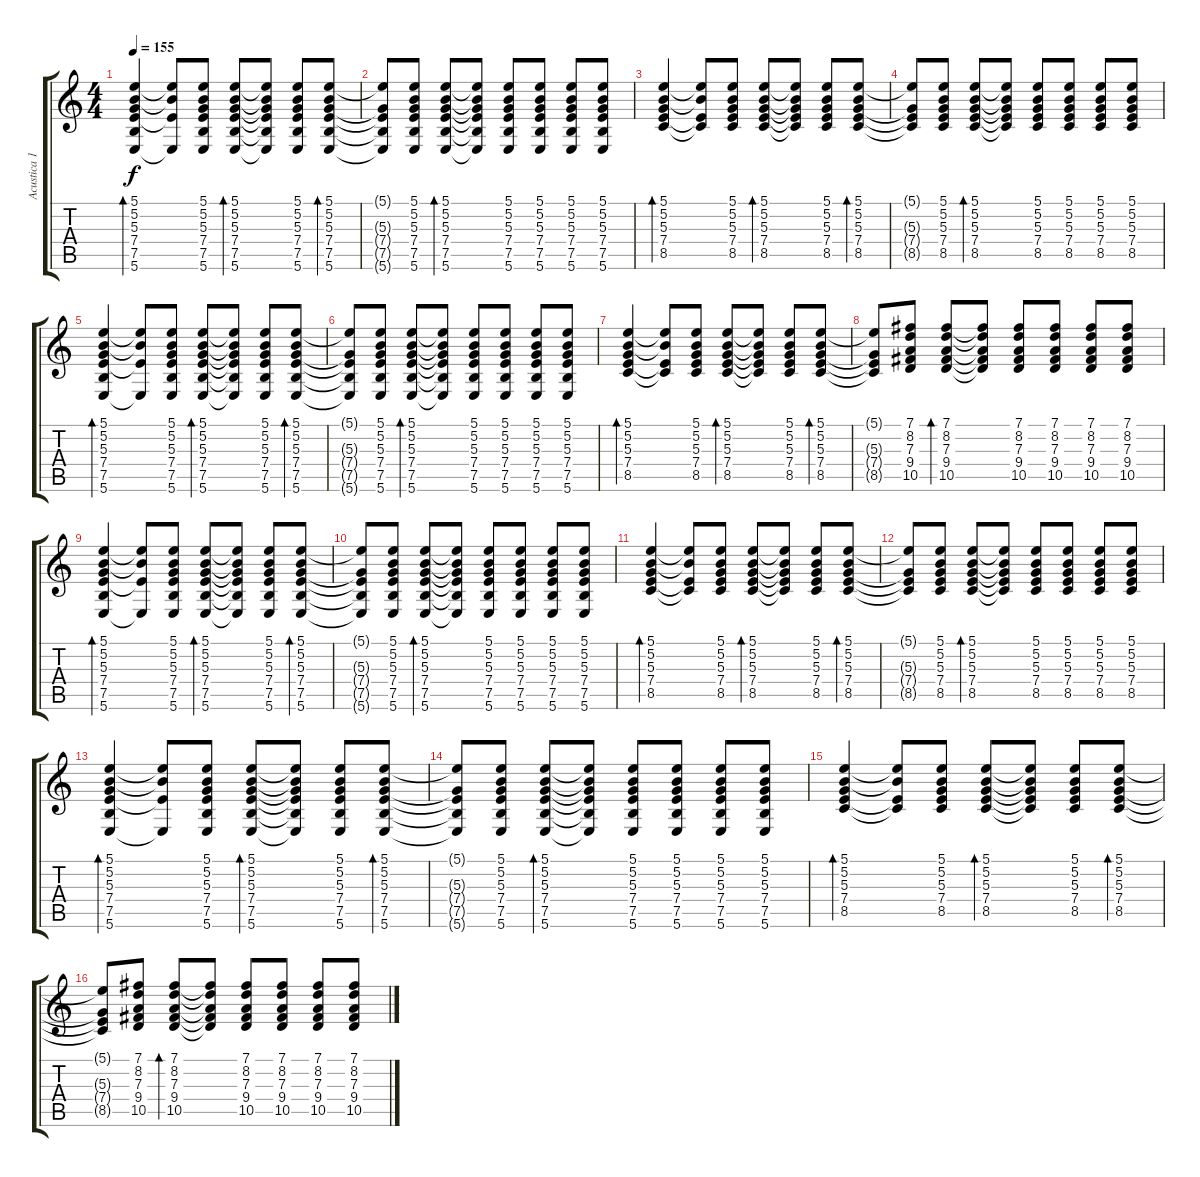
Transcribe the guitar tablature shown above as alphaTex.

\track ("Acustica 1" "Acustica 1") {instrument acousticguitarsteel}
\staff {score tabs}
\tuning (B3 Gb3 D3 A2 E2 B1) {hide}
\ts (4 4)
\tempo 155
\clef g2
\ks c
(5.1 5.2 5.3 7.4 7.5 5.6).4{bd 60 dy f} (5.1{t} 5.2{t} 7.4{t} 5.6{t}).8 (5.1 5.2 5.3 7.4 7.5 5.6).8 (5.1 5.2 5.3 7.4 7.5 5.6).8{bd 60} (5.1{t} 5.2{t} 5.3{t} 7.4{t} 7.5{t} 5.6{t}).8 (5.1 5.2 5.3 7.4 7.5 5.6).8 (5.1 5.2 5.3 7.4 7.5 5.6).8{bd 60} |
(5.1{t} 5.3{t} 7.4{t} 7.5{t} 5.6{t}).8 (5.1 5.2 5.3 7.4 7.5 5.6).8 (5.1 5.2 5.3 7.4 7.5 5.6).8{bd 60} (5.1{t} 5.2{t} 5.3{t} 7.4{t} 7.5{t} 5.6{t}).8 (5.1 5.2 5.3 7.4 7.5 5.6).8 (5.1 5.2 5.3 7.4 7.5 5.6).8 (5.1 5.2 5.3 7.4 7.5 5.6).8 (5.1 5.2 5.3 7.4 7.5 5.6).8 |
(5.1 5.2 5.3 7.4 8.5).4{bd 60} (5.1{t} 5.2{t} 7.4{t} 8.5{t}).8 (5.1 5.2 5.3 7.4 8.5).8 (5.1 5.2 5.3 7.4 8.5).8{bd 60} (5.1{t} 5.2{t} 5.3{t} 7.4{t} 8.5{t}).8 (5.1 5.2 5.3 7.4 8.5).8 (5.1 5.2 5.3 7.4 8.5).8{bd 60} |
(5.1{t} 5.3{t} 7.4{t} 8.5{t}).8 (5.1 5.2 5.3 7.4 8.5).8 (5.1 5.2 5.3 7.4 8.5).8{bd 60} (5.1{t} 5.2{t} 5.3{t} 7.4{t} 8.5{t}).8 (5.1 5.2 5.3 7.4 8.5).8 (5.1 5.2 5.3 7.4 8.5).8 (5.1 5.2 5.3 7.4 8.5).8 (5.1 5.2 5.3 7.4 8.5).8 |
(5.1 5.2 5.3 7.4 7.5 5.6).4{bd 60} (5.1{t} 5.2{t} 7.4{t} 5.6{t}).8 (5.1 5.2 5.3 7.4 7.5 5.6).8 (5.1 5.2 5.3 7.4 7.5 5.6).8{bd 60} (5.1{t} 5.2{t} 5.3{t} 7.4{t} 7.5{t} 5.6{t}).8 (5.1 5.2 5.3 7.4 7.5 5.6).8 (5.1 5.2 5.3 7.4 7.5 5.6).8{bd 60} |
(5.1{t} 5.3{t} 7.4{t} 7.5{t} 5.6{t}).8 (5.1 5.2 5.3 7.4 7.5 5.6).8 (5.1 5.2 5.3 7.4 7.5 5.6).8{bd 60} (5.1{t} 5.2{t} 5.3{t} 7.4{t} 7.5{t} 5.6{t}).8 (5.1 5.2 5.3 7.4 7.5 5.6).8 (5.1 5.2 5.3 7.4 7.5 5.6).8 (5.1 5.2 5.3 7.4 7.5 5.6).8 (5.1 5.2 5.3 7.4 7.5 5.6).8 |
(5.1 5.2 5.3 7.4 8.5).4{bd 60} (5.1{t} 5.2{t} 7.4{t} 8.5{t}).8 (5.1 5.2 5.3 7.4 8.5).8 (5.1 5.2 5.3 7.4 8.5).8{bd 60} (5.1{t} 5.2{t} 5.3{t} 7.4{t} 8.5{t}).8 (5.1 5.2 5.3 7.4 8.5).8 (5.1 5.2 5.3 7.4 8.5).8{bd 60} |
(5.1{t} 5.3{t} 7.4{t} 8.5{t}).8 (7.1 8.2 7.3 9.4 10.5).8 (7.1 8.2 7.3 9.4 10.5).8{bd 60} (7.1{t} 8.2{t} 7.3{t} 9.4{t} 10.5{t}).8 (7.1 8.2 7.3 9.4 10.5).8 (7.1 8.2 7.3 9.4 10.5).8 (7.1 8.2 7.3 9.4 10.5).8 (7.1 8.2 7.3 9.4 10.5).8 |
(5.1 5.2 5.3 7.4 7.5 5.6).4{bd 60} (5.1{t} 5.2{t} 7.4{t} 5.6{t}).8 (5.1 5.2 5.3 7.4 7.5 5.6).8 (5.1 5.2 5.3 7.4 7.5 5.6).8{bd 60} (5.1{t} 5.2{t} 5.3{t} 7.4{t} 7.5{t} 5.6{t}).8 (5.1 5.2 5.3 7.4 7.5 5.6).8 (5.1 5.2 5.3 7.4 7.5 5.6).8{bd 60} |
(5.1{t} 5.3{t} 7.4{t} 7.5{t} 5.6{t}).8 (5.1 5.2 5.3 7.4 7.5 5.6).8 (5.1 5.2 5.3 7.4 7.5 5.6).8{bd 60} (5.1{t} 5.2{t} 5.3{t} 7.4{t} 7.5{t} 5.6{t}).8 (5.1 5.2 5.3 7.4 7.5 5.6).8 (5.1 5.2 5.3 7.4 7.5 5.6).8 (5.1 5.2 5.3 7.4 7.5 5.6).8 (5.1 5.2 5.3 7.4 7.5 5.6).8 |
(5.1 5.2 5.3 7.4 8.5).4{bd 60} (5.1{t} 5.2{t} 7.4{t} 8.5{t}).8 (5.1 5.2 5.3 7.4 8.5).8 (5.1 5.2 5.3 7.4 8.5).8{bd 60} (5.1{t} 5.2{t} 5.3{t} 7.4{t} 8.5{t}).8 (5.1 5.2 5.3 7.4 8.5).8 (5.1 5.2 5.3 7.4 8.5).8{bd 60} |
(5.1{t} 5.3{t} 7.4{t} 8.5{t}).8 (5.1 5.2 5.3 7.4 8.5).8 (5.1 5.2 5.3 7.4 8.5).8{bd 60} (5.1{t} 5.2{t} 5.3{t} 7.4{t} 8.5{t}).8 (5.1 5.2 5.3 7.4 8.5).8 (5.1 5.2 5.3 7.4 8.5).8 (5.1 5.2 5.3 7.4 8.5).8 (5.1 5.2 5.3 7.4 8.5).8 |
(5.1 5.2 5.3 7.4 7.5 5.6).4{bd 60} (5.1{t} 5.2{t} 7.4{t} 5.6{t}).8 (5.1 5.2 5.3 7.4 7.5 5.6).8 (5.1 5.2 5.3 7.4 7.5 5.6).8{bd 60} (5.1{t} 5.2{t} 5.3{t} 7.4{t} 7.5{t} 5.6{t}).8 (5.1 5.2 5.3 7.4 7.5 5.6).8 (5.1 5.2 5.3 7.4 7.5 5.6).8{bd 60} |
(5.1{t} 5.3{t} 7.4{t} 7.5{t} 5.6{t}).8 (5.1 5.2 5.3 7.4 7.5 5.6).8 (5.1 5.2 5.3 7.4 7.5 5.6).8{bd 60} (5.1{t} 5.2{t} 5.3{t} 7.4{t} 7.5{t} 5.6{t}).8 (5.1 5.2 5.3 7.4 7.5 5.6).8 (5.1 5.2 5.3 7.4 7.5 5.6).8 (5.1 5.2 5.3 7.4 7.5 5.6).8 (5.1 5.2 5.3 7.4 7.5 5.6).8 |
(5.1 5.2 5.3 7.4 8.5).4{bd 60} (5.1{t} 5.2{t} 7.4{t} 8.5{t}).8 (5.1 5.2 5.3 7.4 8.5).8 (5.1 5.2 5.3 7.4 8.5).8{bd 60} (5.1{t} 5.2{t} 5.3{t} 7.4{t} 8.5{t}).8 (5.1 5.2 5.3 7.4 8.5).8 (5.1 5.2 5.3 7.4 8.5).8{bd 60} |
(5.1{t} 5.3{t} 7.4{t} 8.5{t}).8 (7.1 8.2 7.3 9.4 10.5).8 (7.1 8.2 7.3 9.4 10.5).8{bd 60} (7.1{t} 8.2{t} 7.3{t} 9.4{t} 10.5{t}).8 (7.1 8.2 7.3 9.4 10.5).8 (7.1 8.2 7.3 9.4 10.5).8 (7.1 8.2 7.3 9.4 10.5).8 (7.1 8.2 7.3 9.4 10.5).8
